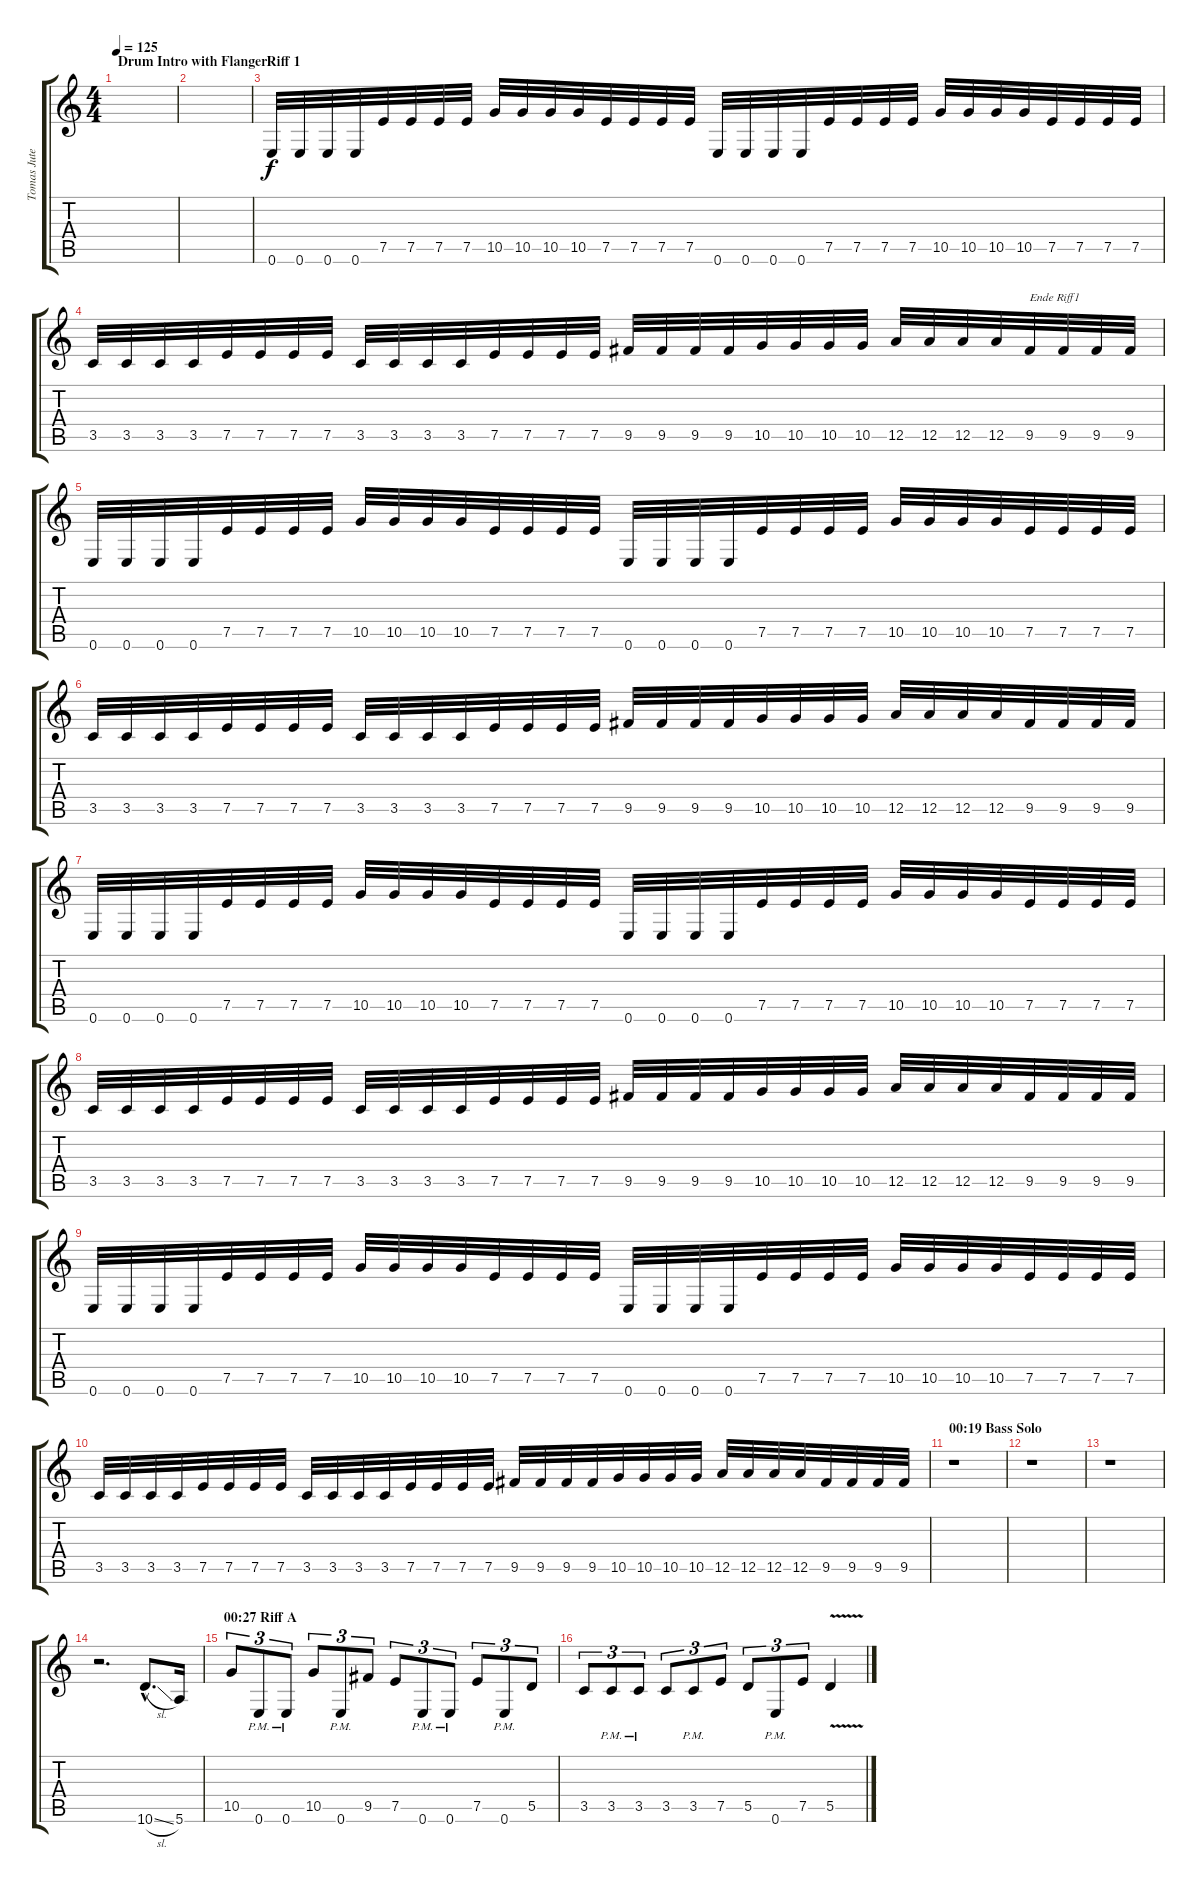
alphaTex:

\track ("Tomas Jutenfaldt" "Tomas Jute") {instrument distortionguitar}
\staff {score tabs}
\tuning (E4 B3 G3 D3 A2 E2) {hide}
\ts (4 4)
\section ("" "Drum Intro with Flanger")
\tempo 125
\clef g2
\ks c
|
|
\section ("" "Riff 1")
0.6.32 0.6.32 0.6.32 0.6.32 7.5.32 7.5.32 7.5.32 7.5.32 10.5.32 10.5.32 10.5.32 10.5.32 7.5.32 7.5.32 7.5.32 7.5.32 0.6.32 0.6.32 0.6.32 0.6.32 7.5.32 7.5.32 7.5.32 7.5.32 10.5.32 10.5.32 10.5.32 10.5.32 7.5.32 7.5.32 7.5.32 7.5.32 |
3.5.32 3.5.32 3.5.32 3.5.32 7.5.32 7.5.32 7.5.32 7.5.32 3.5.32 3.5.32 3.5.32 3.5.32 7.5.32 7.5.32 7.5.32 7.5.32 9.5.32 9.5.32 9.5.32 9.5.32 10.5.32 10.5.32 10.5.32 10.5.32 12.5.32 12.5.32 12.5.32 12.5.32 9.5.32{txt "Ende Riff1"} 9.5.32 9.5.32 9.5.32 |
0.6.32 0.6.32 0.6.32 0.6.32 7.5.32 7.5.32 7.5.32 7.5.32 10.5.32 10.5.32 10.5.32 10.5.32 7.5.32 7.5.32 7.5.32 7.5.32 0.6.32 0.6.32 0.6.32 0.6.32 7.5.32 7.5.32 7.5.32 7.5.32 10.5.32 10.5.32 10.5.32 10.5.32 7.5.32 7.5.32 7.5.32 7.5.32 |
3.5.32 3.5.32 3.5.32 3.5.32 7.5.32 7.5.32 7.5.32 7.5.32 3.5.32 3.5.32 3.5.32 3.5.32 7.5.32 7.5.32 7.5.32 7.5.32 9.5.32 9.5.32 9.5.32 9.5.32 10.5.32 10.5.32 10.5.32 10.5.32 12.5.32 12.5.32 12.5.32 12.5.32 9.5.32 9.5.32 9.5.32 9.5.32 |
0.6.32 0.6.32 0.6.32 0.6.32 7.5.32 7.5.32 7.5.32 7.5.32 10.5.32 10.5.32 10.5.32 10.5.32 7.5.32 7.5.32 7.5.32 7.5.32 0.6.32 0.6.32 0.6.32 0.6.32 7.5.32 7.5.32 7.5.32 7.5.32 10.5.32 10.5.32 10.5.32 10.5.32 7.5.32 7.5.32 7.5.32 7.5.32 |
3.5.32 3.5.32 3.5.32 3.5.32 7.5.32 7.5.32 7.5.32 7.5.32 3.5.32 3.5.32 3.5.32 3.5.32 7.5.32 7.5.32 7.5.32 7.5.32 9.5.32 9.5.32 9.5.32 9.5.32 10.5.32 10.5.32 10.5.32 10.5.32 12.5.32 12.5.32 12.5.32 12.5.32 9.5.32 9.5.32 9.5.32 9.5.32 |
0.6.32 0.6.32 0.6.32 0.6.32 7.5.32 7.5.32 7.5.32 7.5.32 10.5.32 10.5.32 10.5.32 10.5.32 7.5.32 7.5.32 7.5.32 7.5.32 0.6.32 0.6.32 0.6.32 0.6.32 7.5.32 7.5.32 7.5.32 7.5.32 10.5.32 10.5.32 10.5.32 10.5.32 7.5.32 7.5.32 7.5.32 7.5.32 |
3.5.32 3.5.32 3.5.32 3.5.32 7.5.32 7.5.32 7.5.32 7.5.32 3.5.32 3.5.32 3.5.32 3.5.32 7.5.32 7.5.32 7.5.32 7.5.32 9.5.32 9.5.32 9.5.32 9.5.32 10.5.32 10.5.32 10.5.32 10.5.32 12.5.32 12.5.32 12.5.32 12.5.32 9.5.32 9.5.32 9.5.32 9.5.32 |
\section ("" "00:19 Bass Solo")
r.1 |
r.1 |
r.1 |
r.2{d} 10.6{sl hac}.8{d} 5.6.16 |
\section ("" "00:27 Riff A")
10.5.8{tu (3 2) balance 13} 0.6{pm}.8{tu (3 2)} 0.6{pm}.8{tu (3 2)} 10.5.8{tu (3 2)} 0.6{pm}.8{tu (3 2)} 9.5.8{tu (3 2)} 7.5.8{tu (3 2)} 0.6{pm}.8{tu (3 2)} 0.6{pm}.8{tu (3 2)} 7.5.8{tu (3 2)} 0.6{pm}.8{tu (3 2)} 5.5.8{tu (3 2)} |
3.5.8{tu (3 2)} 3.5{pm}.8{tu (3 2)} 3.5{pm}.8{tu (3 2)} 3.5.8{tu (3 2)} 3.5{pm}.8{tu (3 2)} 7.5.8{tu (3 2)} 5.5.8{tu (3 2)} 0.6{pm}.8{tu (3 2)} 7.5.8{tu (3 2)} 5.5{v}.4
